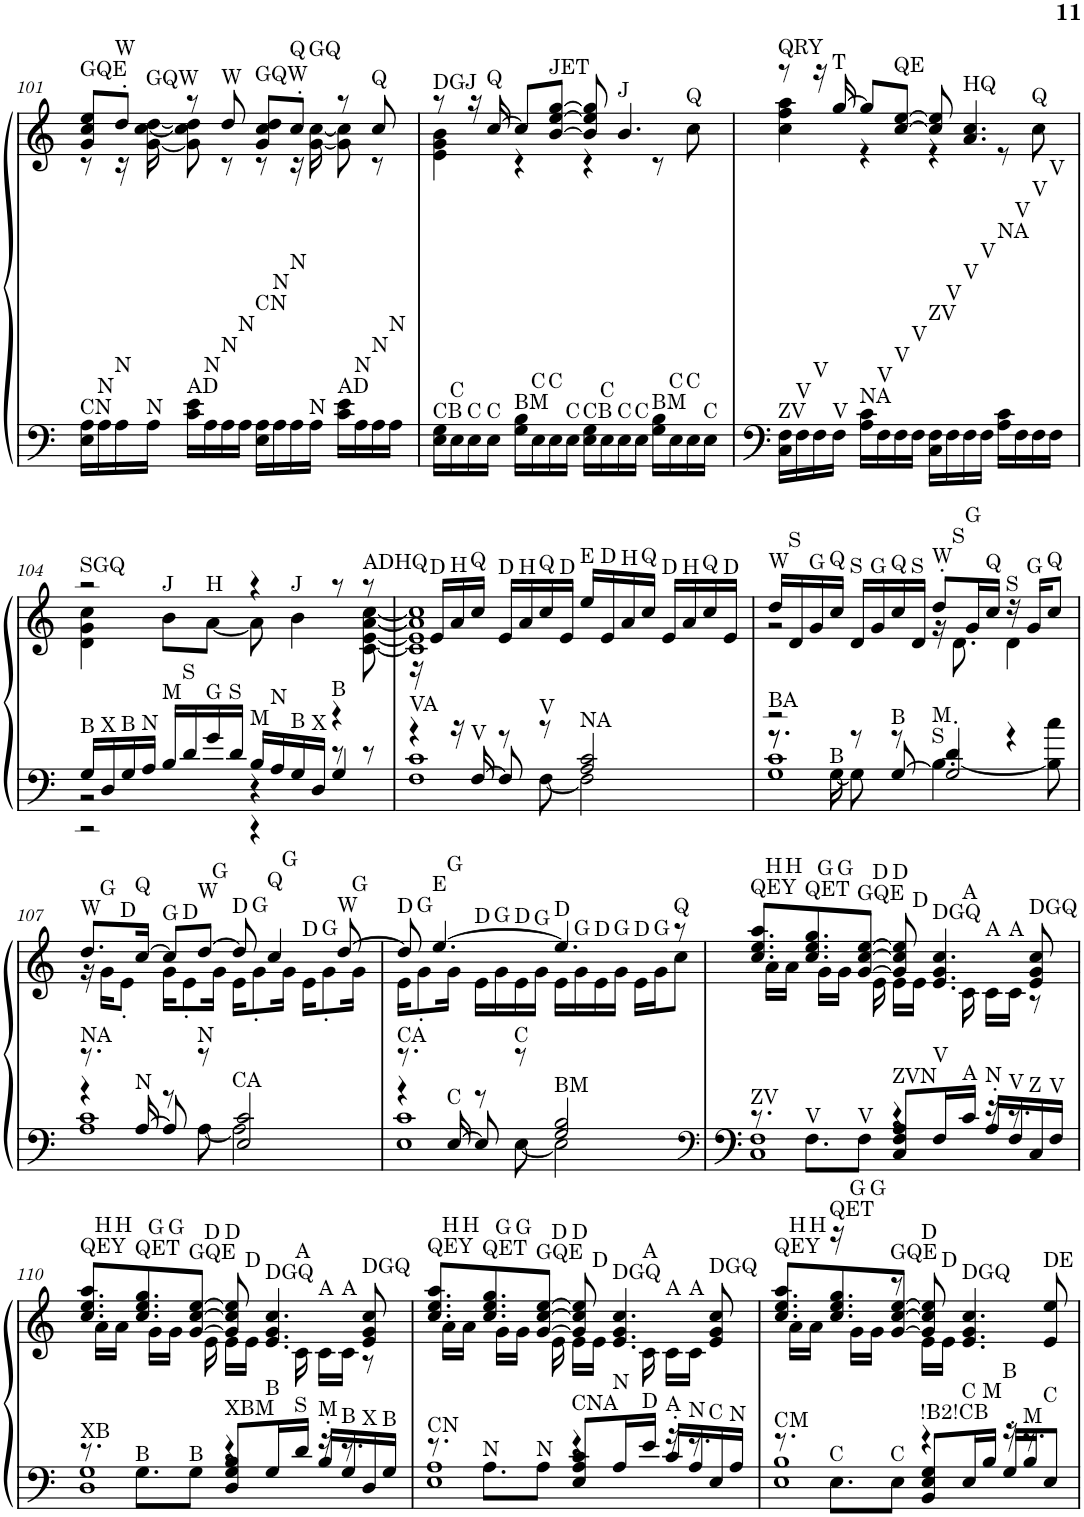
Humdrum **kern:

**kern	**kern
*part1	*part1
*staff2	*staff1
*I"Piano, Klavier	*
*I'Pno.	*
!!LO:PB:g=z
*clefF4	*clefF4
*k[]	*k[]
*M4/4	*M4/4
=101	=101
*	*^
!	!LO:TX:a:t=GQE	!
!LO:TX:a:t=CN	!	!
16E\ 16A\LL	8g/ 8cc/ 8ee/L	8r
!LO:TX:a:t=N	!	!
16A\	.	.
!	!LO:TX:a:t=W	!
!LO:TX:a:t=N	!	!
16A\	8dd'/J	16r
!	!	!LO:TX:a:t=GQW
!LO:TX:a:t=N	!	!
16A\JJ	.	[16g\ [16cc\ [16dd\
!LO:TX:a:t=AD	!	!
16c\ 16e\LL	8r	8g\] 8cc\] 8dd\]
!LO:TX:a:t=N	!	!
16A\	.	.
!	!LO:TX:a:t=W	!
!LO:TX:a:t=N	!	!
16A\	8dd/	8r
!LO:TX:a:t=N	!	!
16A\JJ	.	.
!	!LO:TX:a:t=GQW	!
!LO:TX:a:t=CN	!	!
16E\ 16A\LL	8g/ 8cc/ 8dd/L	8r
!LO:TX:a:t=N	!	!
16A\	.	.
!	!LO:TX:a:t=Q	!
!LO:TX:a:t=N	!	!
16A\	8cc'/J	16r
!	!	!LO:TX:a:t=GQ
!LO:TX:a:t=N	!	!
16A\JJ	.	[16g\ [16cc\
!LO:TX:a:t=AD	!	!
16c\ 16e\LL	8r	8g\] 8cc\]
!LO:TX:a:t=N	!	!
16A\	.	.
!	!LO:TX:a:t=Q	!
!LO:TX:a:t=N	!	!
16A\	8cc/	8r
!LO:TX:a:t=N	!	!
16A\JJ	.	.
=102	=102	=102
!	!LO:TX:a:t=DGJ	!
!LO:TX:a:t=CB	!	!
16E\ 16G\LL	8r	4e\ 4g\ 4b\
!LO:TX:a:t=C	!	!
16E\	.	.
!LO:TX:a:t=C	!	!
16E\	16r	.
!	!LO:TX:a:t=Q	!
!LO:TX:a:t=C	!	!
16E\JJ	[16cc/	.
!LO:TX:a:t=BM	!	!
16G\ 16B\LL	8cc/L]	4r
!LO:TX:a:t=C	!	!
16E\	.	.
!	!LO:TX:a:t=JET	!
!LO:TX:a:t=C	!	!
16E\	[8b/ [8ee/ [8gg/J	.
!LO:TX:a:t=C	!	!
16E\JJ	.	.
!LO:TX:a:t=CB	!	!
16E\ 16G\LL	8b/] 8ee/] 8gg/]	4r
!LO:TX:a:t=C	!	!
16E\	.	.
!	!LO:TX:a:t=J	!
!LO:TX:a:t=C	!	!
16E\	4.b/	.
!LO:TX:a:t=C	!	!
16E\JJ	.	.
!LO:TX:a:t=BM	!	!
16G\ 16B\LL	.	8r
!LO:TX:a:t=C	!	!
16E\	.	.
!	!	!LO:TX:a:t=Q
!LO:TX:a:t=C	!	!
16E\	.	8cc\
!LO:TX:a:t=C	!	!
16E\JJ	.	.
=103	=103	=103
!	!LO:TX:a:t=QRY	!
!LO:TX:a:t=ZV	!	!
16C\ 16F\LL	8r	4cc\ 4ff\ 4aa\
!LO:TX:a:t=V	!	!
16F\	.	.
!LO:TX:a:t=V	!	!
16F\	16r	.
!	!LO:TX:a:t=T	!
!LO:TX:a:t=V	!	!
16F\JJ	[16gg/	.
!LO:TX:a:t=NA	!	!
16A\ 16c\LL	8gg/L]	4r
!LO:TX:a:t=V	!	!
16F\	.	.
!	!LO:TX:a:t=QE	!
!LO:TX:a:t=V	!	!
16F\	[8cc/ [8ee/J	.
!LO:TX:a:t=V	!	!
16F\JJ	.	.
!LO:TX:a:t=ZV	!	!
16C\ 16F\LL	8cc/] 8ee/]	4r
!LO:TX:a:t=V	!	!
16F\	.	.
!	!LO:TX:a:t=HQ	!
!LO:TX:a:t=V	!	!
16F\	4.a/ 4.cc/	.
!LO:TX:a:t=V	!	!
16F\JJ	.	.
!LO:TX:a:t=NA	!	!
16A\ 16c\LL	.	8r
!LO:TX:a:t=V	!	!
16F\	.	.
!	!	!LO:TX:a:t=Q
!LO:TX:a:t=V	!	!
16F\	.	8cc\
!LO:TX:a:t=V	!	!
16F\JJ	.	.
!!LO:LB:g=z	!!
=104	=104	=104
*^	*	*
*	*^	*	*
!	!	!	!LO:TX:a:t=SGQ	!
!LO:TX:a:t=B	!	!	!	!
16G/LL	2r	2r	2r	4d\ 4g\ 4cc\
!LO:TX:a:t=X	!	!	!	!
16D/	.	.	.	.
!LO:TX:a:t=B	!	!	!	!
16G/	.	.	.	.
!LO:TX:a:t=N	!	!	!	!
16A/JJ	.	.	.	.
!	!	!	!	!LO:TX:a:t=J
!LO:TX:a:t=M	!	!	!	!
16B/LL	.	.	.	8b\L
!LO:TX:a:t=S	!	!	!	!
16d/	.	.	.	.
!	!	!	!	!LO:TX:a:t=H
!LO:TX:a:t=G	!	!	!	!
16g/	.	.	.	[8a\J
!LO:TX:a:t=S	!	!	!	!
16d/JJ	.	.	.	.
!LO:TX:a:t=M	!	!	!	!
16B/LL	4r	4r	4r	8a\]
!LO:TX:a:t=N	!	!	!	!
16A/	.	.	.	.
!	!	!	!	!LO:TX:a:t=J
!LO:TX:a:t=B	!	!	!	!
16G/	.	.	.	4b\
!LO:TX:a:t=X	!	!	!	!
16D/JJ	.	.	.	.
!LO:TX:a:t=B	!	!	!	!
4r	8r	4G/	8r	.
!	!	!	!LO:TX:a:t=ADHQ	!
.	8r	.	8r	[8c\ [8e\ [8a\ [8cc\
=105	=105	=105	=105	=105
*	*	*	*	*^
!LO:TX:a:t=VA	!	!	!	!	!
8ryy	4r	1F 1c	16ryy	1c] 1e] 1a] 1cc]	16r
!	!	!	!LO:TX:a:t=D	!	!
.	.	.	16ryy	.	16e/LL
!	!	!	!LO:TX:a:t=H	!	!
16r	.	.	8ryy	.	16a/
!	!	!	!	!	!LO:TX:a:t=Q
!LO:TX:a:t=V	!	!	!	!	!
[16F/	.	.	.	.	16cc/JJ
!	!	!	!LO:TX:a:t=D	!	!
8F/]	8r	.	16ryy	.	16e/LL
!	!	!	!LO:TX:a:t=H	!	!
.	.	.	8ryy	.	16a/
!	!	!	!	!	!LO:TX:a:t=Q
!LO:TX:a:t=V	!	!	!	!	!
8r	[8F\	.	.	.	16cc/
!	!	!	!LO:TX:a:t=D	!	!
.	.	.	16ryy	.	16e/JJ
!	!	!	!LO:TX:a:t=E	!	!
!LO:TX:a:t=NA	!	!	!	!	!
2A/ 2c/	2F\]	.	16ryy	.	16ee/LL
!	!	!	!LO:TX:a:t=D	!	!
.	.	.	16ryy	.	16e/
!	!	!	!LO:TX:a:t=H	!	!
.	.	.	8ryy	.	16a/
!	!	!	!	!	!LO:TX:a:t=Q
.	.	.	.	.	16cc/JJ
!	!	!	!LO:TX:a:t=D	!	!
.	.	.	4ryy	.	16e/LL
!	!	!	!	!	!LO:TX:a:t=H
.	.	.	.	.	16a/
!	!	!	!	!	!LO:TX:a:t=Q
.	.	.	.	.	16cc/
!	!	!	!	!	!LO:TX:a:t=D
.	.	.	.	.	16e/JJ
=106	=106	=106	=106	=106	=106
*	*	*^	*	*	*
!	!	!	!	!LO:TX:a:t=W	!	!
!LO:TX:a:t=BA	!	!	!	!	!	!
*	*	*	*	*	*v	*v
2r	8.r	8.r	1G 1c	16dd/LL	2r
!	!	!	!	!LO:TX:a:t=S	!
.	.	.	.	16d/	.
!	!	!	!	!LO:TX:a:t=G	!
.	.	.	.	16g/	.
!	!	!	!	!LO:TX:a:t=Q	!
!	!LO:TX:a:t=B	!	!	!	!
.	[16G\	16ryy	.	16cc/JJ	.
!	!	!	!	!LO:TX:a:t=S	!
.	8G\]	8r	.	16d/LL	.
!	!	!	!	!LO:TX:a:t=G	!
.	.	.	.	16g/	.
!	!	!	!	!LO:TX:a:t=Q	!
!	!LO:TX:a:t=B	!	!	!	!
.	8r	[8G/	.	16cc/	.
!	!	!	!	!LO:TX:a:t=S	!
.	.	.	.	16d/JJ	.
!	!	!	!	!LO:TX:a:t=W	!
!LO:TX:a:t=S	!	!	!	!	!
!LO:TX:a:t=M	!	!	!	!	!
4d'/	[4.B\	2G/]	.	8dd'/L	16r
!	!	!	!	!	!LO:TX:a:t=S
.	.	.	.	.	8.d\
!	!	!	!	!LO:TX:a:t=G	!
.	.	.	.	16g/L	.
!	!	!	!	!LO:TX:a:t=Q	!
.	.	.	.	16cc/JJ	.
!	!	!	!	!LO:TX:a:t=S	!
4r	.	.	.	16r	4d\
!	!	!	!	!LO:TX:a:t=G	!
.	.	.	.	16g/KL	.
!	!	!	!	!LO:TX:a:t=Q	!
.	8B\] 8cc\	.	.	8cc/J	.
*	*	*v	*v	*	*
!!LO:LB:g=z	!!
=107	=107	=107	=107	=107
!	!	!	!LO:TX:a:t=W	!
!LO:TX:a:t=NA	!	!	!	!
8.r	4r	1A 1c	8.dd/L	16r
!	!	!	!	!LO:TX:a:t=G
.	.	.	.	16g\KL
!	!	!	!	!LO:TX:a:t=D
.	.	.	.	8e'\J
!	!	!	!LO:TX:a:t=Q	!
!LO:TX:a:t=N	!	!	!	!
[16A/	.	.	[16cc/Jk	.
!	!	!	!LO:TX:a:t=G	!
8A/]	8r	.	8cc/L]	16g\KL
!	!	!	!	!LO:TX:a:t=D
.	.	.	.	8e'\
!	!	!	!LO:TX:a:t=W	!
!LO:TX:a:t=N	!	!	!	!
8r	[8A\	.	[8dd/J	.
!	!	!	!	!LO:TX:a:t=G
.	.	.	.	16g\Jk
!	!	!	!LO:TX:a:t=D	!
!LO:TX:a:t=CA	!	!	!	!
2E/ 2c/	2A\]	.	8dd/]	16e\KL
!	!	!	!	!LO:TX:a:t=G
.	.	.	.	8g'\
!	!	!	!LO:TX:a:t=Q	!
.	.	.	4cc/	.
!	!	!	!	!LO:TX:a:t=G
.	.	.	.	16g\Jk
!	!	!	!	!LO:TX:a:t=D
.	.	.	.	16e\KL
!	!	!	!	!LO:TX:a:t=G
.	.	.	.	8g'\
!	!	!	!LO:TX:a:t=W	!
.	.	.	[8dd/	.
!	!	!	!	!LO:TX:a:t=G
.	.	.	.	16g\Jk
=108	=108	=108	=108	=108
!	!	!	!LO:TX:a:t=D	!
!LO:TX:a:t=CA	!	!	!	!
8.r	4r	1E 1c	8dd/]	16e\KL
!	!	!	!	!LO:TX:a:t=G
.	.	.	.	8g'\
!	!	!	!LO:TX:a:t=E	!
.	.	.	[4.ee/	.
!	!	!	!	!LO:TX:a:t=G
!LO:TX:a:t=C	!	!	!	!
[16E/	.	.	.	16g\Jk
!	!	!	!	!LO:TX:a:t=D
8E/]	8r	.	.	16e\LL
!	!	!	!	!LO:TX:a:t=G
.	.	.	.	16g\
!	!	!	!	!LO:TX:a:t=D
!LO:TX:a:t=C	!	!	!	!
8r	[8E\	.	.	16e\
!	!	!	!	!LO:TX:a:t=G
.	.	.	.	16g\JJ
!	!	!	!LO:TX:a:t=D	!
!LO:TX:a:t=BM	!	!	!	!
2G/ 2B/	2E\]	.	4.ee/]	16e\LL
!	!	!	!	!LO:TX:a:t=G
.	.	.	.	16g\
!	!	!	!	!LO:TX:a:t=D
.	.	.	.	16e\
!	!	!	!	!LO:TX:a:t=G
.	.	.	.	16g\JJ
!	!	!	!	!LO:TX:a:t=D
.	.	.	.	16e\LL
!	!	!	!	!LO:TX:a:t=G
.	.	.	.	16g\J
!	!	!	!LO:TX:a:t=Q	!
.	.	.	8r	8cc\J
*	*	*	*v	*v
=109	=109	=109	=109
*clefF4	*	*	*
*	*	*	*^
*	*	*	*	*^
!	!	!	!LO:TX:a:t=QEY	!	!
!LO:TX:a:t=ZV	!	!	!	!	!
16ryy	8.r	1C 1F	16ryy	8.cc/ 8.ee/ 8.aa/L	2..ryy
!	!	!	!LO:TX:a:t=H	!	!
16ryy	.	.	16a\LL	.	.
!	!	!	!LO:TX:a:t=H	!	!
8ryy	.	.	16a\JJ	.	.
!	!	!	!LO:TX:a:t=QET	!	!
!	!LO:TX:a:t=V	!	!	!	!
.	8.F\L	.	16ryy	8.cc/ 8.ee/ 8.gg/	.
!	!	!	!LO:TX:a:t=G	!	!
16ryy	.	.	16g\LL	.	.
!	!	!	!LO:TX:a:t=G	!	!
8.ryy	.	.	16g\JJ	.	.
!	!	!	!LO:TX:a:t=GQE	!	!
!	!LO:TX:a:t=V	!	!	!	!
.	8F\J	.	16ryy	[8g/ [8cc/ [8ee/J	.
!	!	!	!LO:TX:a:t=D	!	!
.	.	.	16e\	.	.
!	!	!	!LO:TX:a:t=D	!	!
!LO:TX:a:t=ZVN	!	!	!	!	!
8C/ 8F/ 8A/L	4r	.	16e\LL	8g/] 8cc/] 8ee/]	.
!	!	!	!LO:TX:a:t=D	!	!
.	.	.	16e\JJ	.	.
!	!	!	!LO:TX:a:t=DGQ	!	!
!LO:TX:a:t=V	!	!	!	!	!
16F/L	.	.	16ryy	4.e/ 4.g/ 4.cc/	.
!	!	!	!LO:TX:a:t=A	!	!
!LO:TX:a:t=A	!	!	!	!	!
16c/JJ	.	.	16c\	.	.
!	!	!	!LO:TX:a:t=A	!	!
!LO:TX:a:t=N	!	!	!	!	!
16A'/LL	16r	.	16c\LL	.	.
!	!	!	!LO:TX:a:t=A	!	!
!LO:TX:a:t=V	!	!	!	!	!
16F/	8.r	.	16c\JJ	.	.
!	!	!	!LO:TX:a:t=DGQ	!	!
!LO:TX:a:t=Z	!	!	!	!	!
16C/	.	.	8e/ 8g/ 8cc/	.	8r
!LO:TX:a:t=V	!	!	!	!	!
16F/JJ	.	.	.	.	.
!!LO:LB:g=z	!!	!!
=110	=110	=110	=110	=110	=110
!	!	!	!LO:TX:a:t=QEY	!	!
!LO:TX:a:t=XB	!	!	!	!	!
16ryy	8.r	1D 1G	16ryy	8.cc/ 8.ee/ 8.aa/L	16ryy
!	!	!	!LO:TX:a:t=H	!	!
16ryy	.	.	16a\LL	.	16ryy
!	!	!	!LO:TX:a:t=H	!	!
8ryy	.	.	16a\JJ	.	16ryy
!	!	!	!LO:TX:a:t=QET	!	!
!	!LO:TX:a:t=B	!	!	!	!
.	8.G\L	.	16ryy	8.cc/ 8.ee/ 8.gg/	16ryy
!	!	!	!LO:TX:a:t=G	!	!
16ryy	.	.	16g\LL	.	8.ryy
!	!	!	!LO:TX:a:t=G	!	!
8.ryy	.	.	16g\JJ	.	.
!	!	!	!LO:TX:a:t=GQE	!	!
!	!LO:TX:a:t=B	!	!	!	!
.	8G\J	.	16ryy	[8g/ [8cc/ [8ee/J	.
!	!	!	!LO:TX:a:t=D	!	!
.	.	.	16e\	.	4..ryy
!	!	!	!LO:TX:a:t=D	!	!
!LO:TX:a:t=XBM	!	!	!	!	!
8D/ 8G/ 8B/L	4r	.	16e\LL	8g/] 8cc/] 8ee/]	.
!	!	!	!LO:TX:a:t=D	!	!
.	.	.	16e\JJ	.	.
!	!	!	!LO:TX:a:t=DGQ	!	!
!LO:TX:a:t=B	!	!	!	!	!
16G/L	.	.	16ryy	4.e/ 4.g/ 4.cc/	.
!	!	!	!LO:TX:a:t=A	!	!
!LO:TX:a:t=S	!	!	!	!	!
16d/JJ	.	.	16c\	.	.
!	!	!	!LO:TX:a:t=A	!	!
!LO:TX:a:t=M	!	!	!	!	!
16B'/LL	16r	.	16c\LL	.	.
!	!	!	!LO:TX:a:t=A	!	!
!LO:TX:a:t=B	!	!	!	!	!
16G/	8.r	.	16c\JJ	.	.
!	!	!	!LO:TX:a:t=DGQ	!	!
!LO:TX:a:t=X	!	!	!	!	!
16D/	.	.	8e/ 8g/ 8cc/	.	8r
!LO:TX:a:t=B	!	!	!	!	!
16G/JJ	.	.	.	.	.
=111	=111	=111	=111	=111	=111
!	!	!	!LO:TX:a:t=QEY	!	!
!LO:TX:a:t=CN	!	!	!	!	!
16ryy	8.r	1E 1A	16ryy	8.cc/ 8.ee/ 8.aa/L	2..ryy
!	!	!	!LO:TX:a:t=H	!	!
16ryy	.	.	16a\LL	.	.
!	!	!	!LO:TX:a:t=H	!	!
8ryy	.	.	16a\JJ	.	.
!	!	!	!LO:TX:a:t=QET	!	!
!	!LO:TX:a:t=N	!	!	!	!
.	8.A\L	.	16ryy	8.cc/ 8.ee/ 8.gg/	.
!	!	!	!LO:TX:a:t=G	!	!
16ryy	.	.	16g\LL	.	.
!	!	!	!LO:TX:a:t=G	!	!
8.ryy	.	.	16g\JJ	.	.
!	!	!	!LO:TX:a:t=GQE	!	!
!	!LO:TX:a:t=N	!	!	!	!
.	8A\J	.	16ryy	[8g/ [8cc/ [8ee/J	.
!	!	!	!LO:TX:a:t=D	!	!
.	.	.	16e\	.	.
!	!	!	!LO:TX:a:t=D	!	!
!LO:TX:a:t=CNA	!	!	!	!	!
8E/ 8A/ 8c/L	4r	.	16e\LL	8g/] 8cc/] 8ee/]	.
!	!	!	!LO:TX:a:t=D	!	!
.	.	.	16e\JJ	.	.
!	!	!	!LO:TX:a:t=DGQ	!	!
!LO:TX:a:t=N	!	!	!	!	!
16A/L	.	.	16ryy	4.e/ 4.g/ 4.cc/	.
!	!	!	!LO:TX:a:t=A	!	!
!LO:TX:a:t=D	!	!	!	!	!
16e/JJ	.	.	16c\	.	.
!	!	!	!LO:TX:a:t=A	!	!
!LO:TX:a:t=A	!	!	!	!	!
16c'/LL	16r	.	16c\LL	.	.
!	!	!	!LO:TX:a:t=A	!	!
!LO:TX:a:t=N	!	!	!	!	!
16A/	8.r	.	16c\JJ	.	.
!	!	!	!LO:TX:a:t=DGQ	!	!
!LO:TX:a:t=C	!	!	!	!	!
16E/	.	.	8e/ 8g/ 8cc/	.	8ryy
!LO:TX:a:t=N	!	!	!	!	!
16A/JJ	.	.	.	.	.
*	*	*	*	*v	*v
=112	=112	=112	=112	=112
!	!	!	!LO:TX:a:t=QEY	!
!LO:TX:a:t=CM	!	!	!	!
16ryy	8.r	1E 1B	16ryy	8.cc/ 8.ee/ 8.aa/L
!	!	!	!LO:TX:a:t=H	!
16ryy	.	.	16a\LL	.
!	!	!	!LO:TX:a:t=H	!
8ryy	.	.	16a\JJ	.
!	!	!	!LO:TX:a:t=QET	!
!	!LO:TX:a:t=C	!	!	!
.	8.E\L	.	16r	8.cc/ 8.ee/ 8.gg/
!	!	!	!LO:TX:a:t=G	!
16ryy	.	.	16g\LL	.
!	!	!	!LO:TX:a:t=G	!
8.ryy	.	.	16g\JJ	.
!	!	!	!LO:TX:a:t=GQE	!
!	!LO:TX:a:t=C	!	!	!
.	8E\J	.	8r	[8g/ [8cc/ [8ee/J
!	!	!	!LO:TX:a:t=D	!
!LO:TX:a:t=!B2!CB	!	!	!	!
8BB/ 8E/ 8G/L	4r	.	16e\LL	8g/] 8cc/] 8ee/]
!	!	!	!LO:TX:a:t=D	!
.	.	.	16e\JJ	.
!	!	!	!LO:TX:a:t=DGQ	!
!LO:TX:a:t=C	!	!	!	!
16E/L	.	.	4ryy	4.e/ 4.g/ 4.cc/
!LO:TX:a:t=M	!	!	!	!
16B/JJ	.	.	.	.
!LO:TX:a:t=B	!	!	!	!
16G'/LL	16r	.	.	.
!LO:TX:a:t=M	!	!	!	!
16B/J	8.r	.	.	.
!	!	!	!LO:TX:a:t=DE	!
!LO:TX:a:t=C	!	!	!	!
8E/J	.	.	8e/ 8ee/	.
*v	*v	*v	*	*
*	*v	*v
=	=
*-	*-
